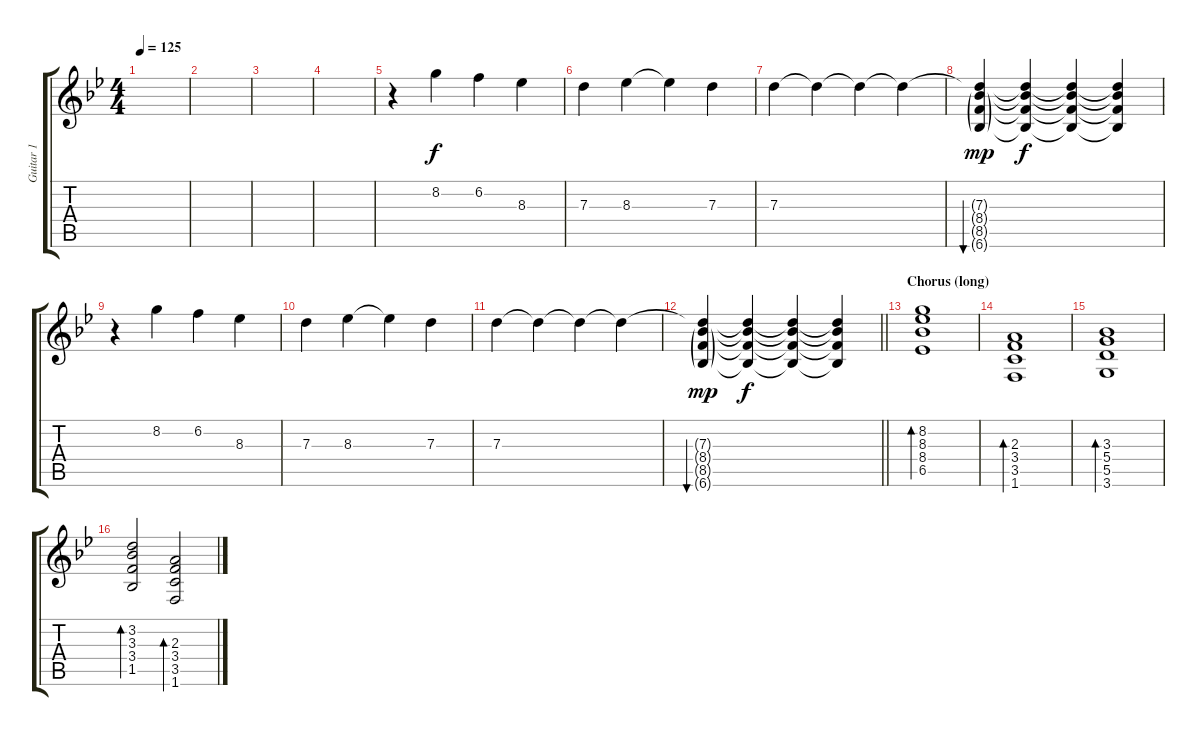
\track ("Guitar 1" "Guitar 1") {instrument electricguitarjazz}
\staff {score tabs}
\tuning (E4 B3 G3 D3 A2 E2) {hide}
\ts (4 4)
\tempo 125
\clef g2
\ks bb
|
|
|
|
r.4{instrument electricguitarjazz} 8.2.4 6.2.4 8.3.4 |
7.3.4 8.3.4 8.3{t}.4 7.3.4 |
7.3.4 7.3{t}.4 7.3{t}.4 7.3{t}.4 |
(7.3{t} 8.4{g} 8.5{g} 6.6{g}).4{bu 30 dy mp} (7.3{t} 8.4{t} 8.5{t} 6.6{t}).4{dy f} (7.3{t} 8.4{t} 8.5{t} 6.6{t}).4 (7.3{t} 8.4{t} 8.5{t} 6.6{t}).4 |
r.4{instrument electricguitarjazz} 8.2.4 6.2.4 8.3.4 |
7.3.4 8.3.4 8.3{t}.4 7.3.4 |
7.3.4 7.3{t}.4 7.3{t}.4 7.3{t}.4 |
\barLineRight lightlight
(7.3{t} 8.4{g} 8.5{g} 6.6{g}).4{bu 30 dy mp} (7.3{t} 8.4{t} 8.5{t} 6.6{t}).4{dy f} (7.3{t} 8.4{t} 8.5{t} 6.6{t}).4 (7.3{t} 8.4{t} 8.5{t} 6.6{t}).4 |
\section ("" "Chorus (long)")
(8.2 8.3 8.4 6.5).1{bd 240} |
(2.3 3.4 3.5 1.6).1{bd 240} |
(3.3 5.4 5.5 3.6).1{bd 240} |
(3.2 3.3 3.4 1.5).2{bd 240} (2.3 3.4 3.5 1.6).2{bd 240}
